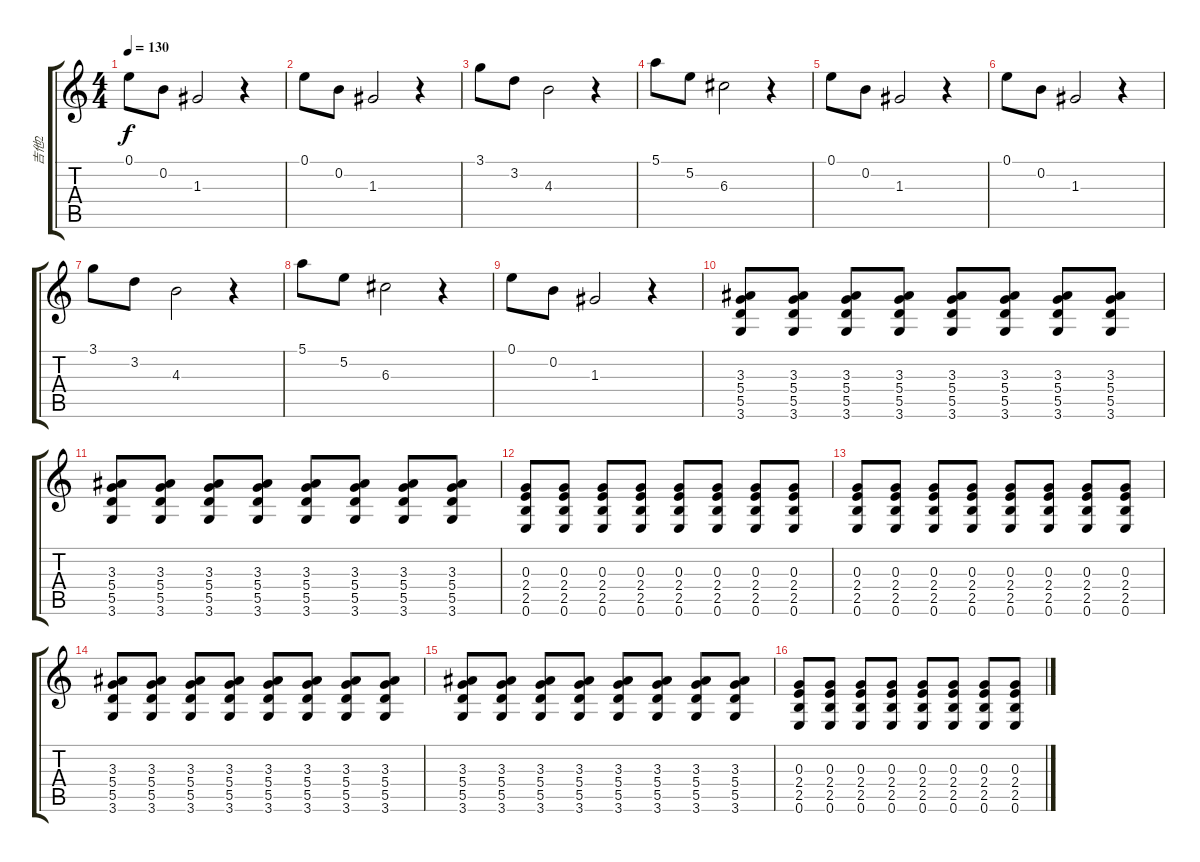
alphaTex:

\track ("吉他2" "吉他2") {instrument distortionguitar}
\staff {score tabs}
\tuning (E4 B3 G3 D3 A2 E2) {hide}
\ts (4 4)
\tempo 130
\clef g2
\ks c
0.1.8{dy f} 0.2.8 1.3.2 r.4 |
0.1.8 0.2.8 1.3.2 r.4 |
3.1.8 3.2.8 4.3.2 r.4 |
5.1.8 5.2.8 6.3.2 r.4 |
0.1.8 0.2.8 1.3.2 r.4 |
0.1.8 0.2.8 1.3.2 r.4 |
3.1.8 3.2.8 4.3.2 r.4 |
5.1.8 5.2.8 6.3.2 r.4 |
0.1.8 0.2.8 1.3.2 r.4 |
(3.3 5.4 5.5 3.6).8{volume 10} (3.3 5.4 5.5 3.6).8 (3.3 5.4 5.5 3.6).8 (3.3 5.4 5.5 3.6).8 (3.3 5.4 5.5 3.6).8 (3.3 5.4 5.5 3.6).8 (3.3 5.4 5.5 3.6).8 (3.3 5.4 5.5 3.6).8 |
(3.3 5.4 5.5 3.6).8 (3.3 5.4 5.5 3.6).8 (3.3 5.4 5.5 3.6).8 (3.3 5.4 5.5 3.6).8 (3.3 5.4 5.5 3.6).8 (3.3 5.4 5.5 3.6).8 (3.3 5.4 5.5 3.6).8 (3.3 5.4 5.5 3.6).8 |
(0.3 2.4 2.5 0.6).8 (0.3 2.4 2.5 0.6).8 (0.3 2.4 2.5 0.6).8 (0.3 2.4 2.5 0.6).8 (0.3 2.4 2.5 0.6).8 (0.3 2.4 2.5 0.6).8 (0.3 2.4 2.5 0.6).8 (0.3 2.4 2.5 0.6).8 |
(0.3 2.4 2.5 0.6).8 (0.3 2.4 2.5 0.6).8 (0.3 2.4 2.5 0.6).8 (0.3 2.4 2.5 0.6).8 (0.3 2.4 2.5 0.6).8 (0.3 2.4 2.5 0.6).8 (0.3 2.4 2.5 0.6).8 (0.3 2.4 2.5 0.6).8 |
(3.3 5.4 5.5 3.6).8 (3.3 5.4 5.5 3.6).8 (3.3 5.4 5.5 3.6).8 (3.3 5.4 5.5 3.6).8 (3.3 5.4 5.5 3.6).8 (3.3 5.4 5.5 3.6).8 (3.3 5.4 5.5 3.6).8 (3.3 5.4 5.5 3.6).8 |
(3.3 5.4 5.5 3.6).8 (3.3 5.4 5.5 3.6).8 (3.3 5.4 5.5 3.6).8 (3.3 5.4 5.5 3.6).8 (3.3 5.4 5.5 3.6).8 (3.3 5.4 5.5 3.6).8 (3.3 5.4 5.5 3.6).8 (3.3 5.4 5.5 3.6).8 |
(0.3 2.4 2.5 0.6).8 (0.3 2.4 2.5 0.6).8 (0.3 2.4 2.5 0.6).8 (0.3 2.4 2.5 0.6).8 (0.3 2.4 2.5 0.6).8 (0.3 2.4 2.5 0.6).8 (0.3 2.4 2.5 0.6).8 (0.3 2.4 2.5 0.6).8
